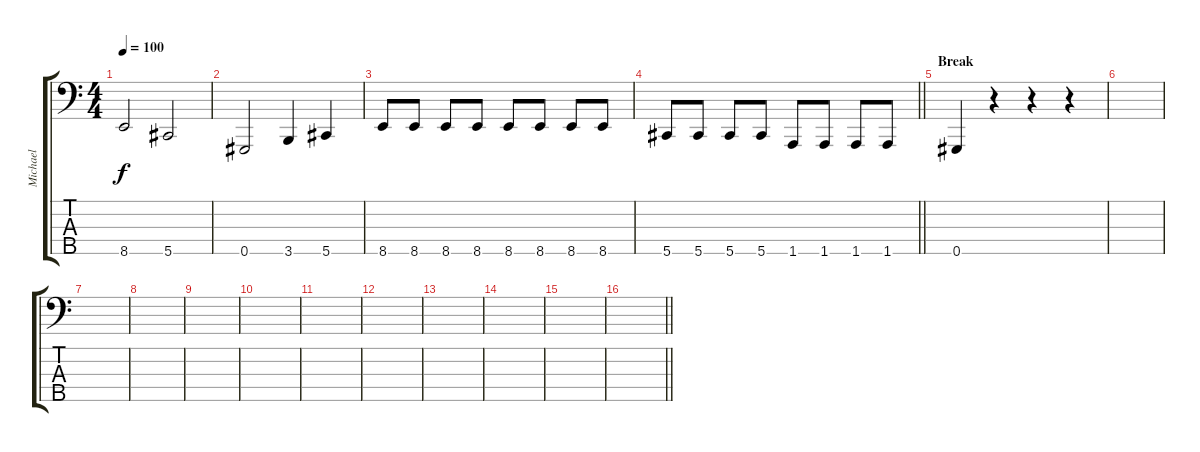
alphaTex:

\track ("Michael" "Michael") {instrument electricbassfinger}
\staff {score tabs}
\tuning (Gb2 Db2 Ab1 Eb1 Ab0) {hide}
\ts (4 4)
\tempo 100
\clef f4
\ks c
8.5.2{dy f} 5.5.2 |
0.5.2 3.5.4 5.5.4 |
8.5.8 8.5.8 8.5.8 8.5.8 8.5.8 8.5.8 8.5.8 8.5.8 |
\barLineRight lightlight
5.5.8 5.5.8 5.5.8 5.5.8 1.5.8 1.5.8 1.5.8 1.5.8 |
\section ("" "Break")
0.5.4 r.4 r.4 r.4 |
|
|
|
|
|
|
|
|
|
|
\barLineRight lightlight
